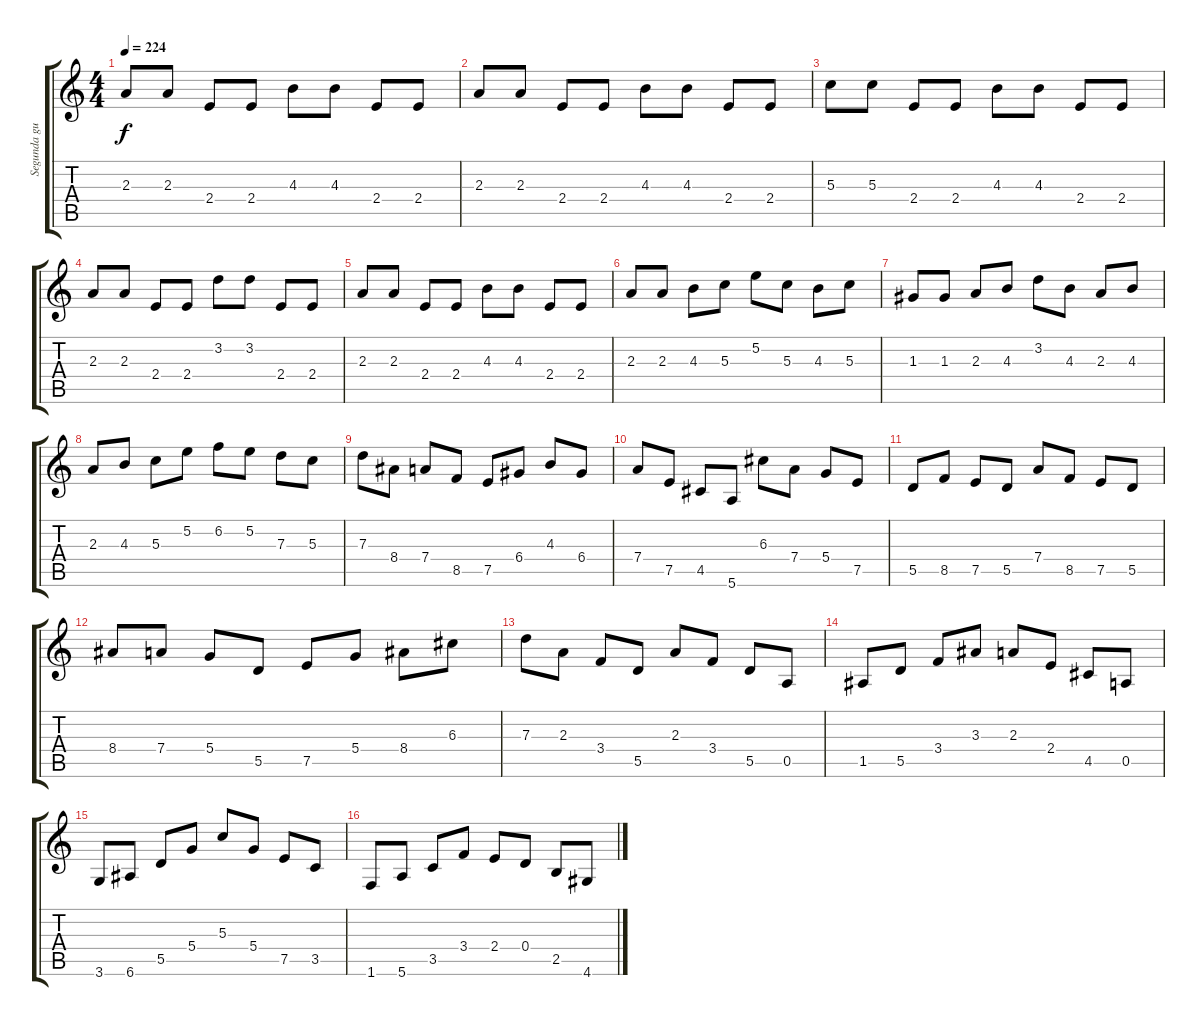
\track ("Segunda guitarra" "Segunda gu") {instrument distortionguitar}
\staff {score tabs}
\tuning (E4 B3 G3 D3 A2 E2) {hide}
\ts (4 4)
\tempo 224
\clef g2
\ks c
2.3.8{dy f} 2.3.8 2.4.8 2.4.8 4.3.8 4.3.8 2.4.8 2.4.8 |
2.3.8 2.3.8 2.4.8 2.4.8 4.3.8 4.3.8 2.4.8 2.4.8 |
5.3.8 5.3.8 2.4.8 2.4.8 4.3.8 4.3.8 2.4.8 2.4.8 |
2.3.8 2.3.8 2.4.8 2.4.8 3.2.8 3.2.8 2.4.8 2.4.8 |
2.3.8 2.3.8 2.4.8 2.4.8 4.3.8 4.3.8 2.4.8 2.4.8 |
2.3.8 2.3.8 4.3.8 5.3.8 5.2.8 5.3.8 4.3.8 5.3.8 |
1.3.8 1.3.8 2.3.8 4.3.8 3.2.8 4.3.8 2.3.8 4.3.8 |
2.3.8 4.3.8 5.3.8 5.2.8 6.2.8 5.2.8 7.3.8 5.3.8 |
7.3.8 8.4.8 7.4.8 8.5.8 7.5.8 6.4.8 4.3.8 6.4.8 |
7.4.8 7.5.8 4.5.8 5.6.8 6.3.8 7.4.8 5.4.8 7.5.8 |
5.5.8 8.5.8 7.5.8 5.5.8 7.4.8 8.5.8 7.5.8 5.5.8 |
8.4.8 7.4.8 5.4.8 5.5.8 7.5.8 5.4.8 8.4.8 6.3.8 |
7.3.8 2.3.8 3.4.8 5.5.8 2.3.8 3.4.8 5.5.8 0.5.8 |
1.5.8 5.5.8 3.4.8 3.3.8 2.3.8 2.4.8 4.5.8 0.5.8 |
3.6.8 6.6.8 5.5.8 5.4.8 5.3.8 5.4.8 7.5.8 3.5.8 |
1.6.8 5.6.8 3.5.8 3.4.8 2.4.8 0.4.8 2.5.8 4.6.8
